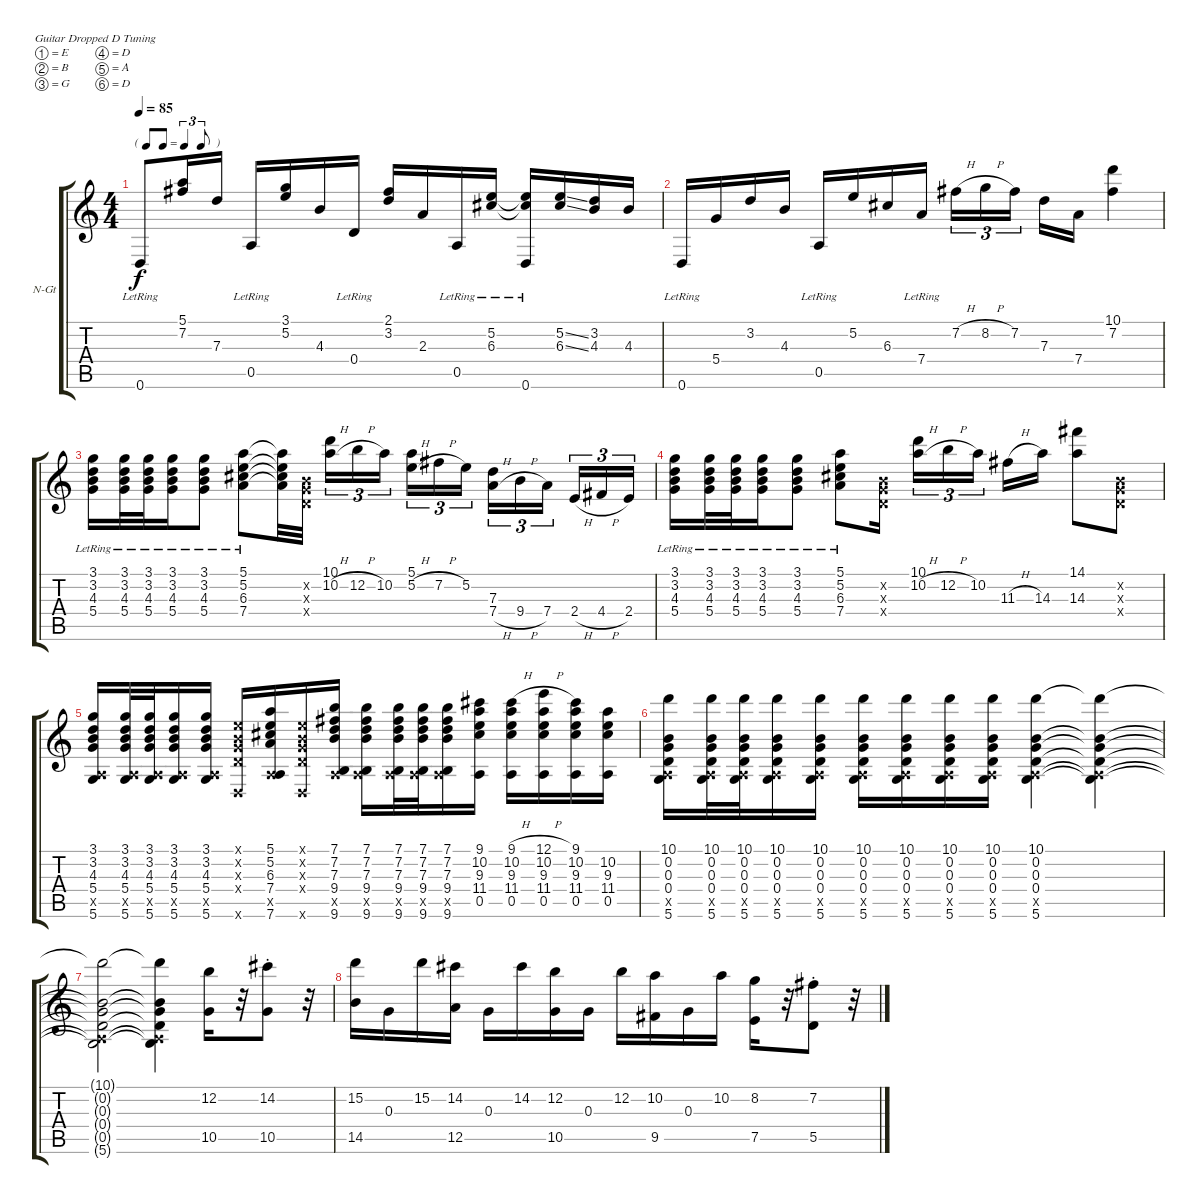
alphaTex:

\bracketExtendMode groupsimilarinstruments
\firstSystemTrackNameOrientation horizontal
\otherSystemsTrackNameOrientation horizontal
\track ("Acoustic Gtr.1  DADGBE" "N-Gt") {instrument acousticguitarnylon}
\staff {score tabs}
\tuning (E4 B3 G3 D3 A2 D2)
\ts (4 4)
\tf triplet8th
\tempo 85
\clef g2
\ks c
0.6{lr}.8{dy f} (5.1 7.2).16 7.3.16 0.5{lr}.16 (3.1 5.2).16 4.3.16 0.4{lr}.16 (2.1 3.2).16 2.3.16 0.5{lr}.16 (5.2{lr} 6.3{lr}).16 (5.2{t} 6.3{t} 0.6{lr}).16 (5.2{ss} 6.3{ss}).16 (3.2 4.3).16 4.3.16 |
0.6{lr}.16 5.4.16 3.2.16 4.3.16 0.5{lr}.16 5.2.16 6.3.16 7.4{lr}.16 7.2{h}.16{tu (3 2)} 8.2{h}.16{tu (3 2)} 7.2.16{tu (3 2)} 7.3.16 7.4.16 (10.1 7.2).4 |
(3.1{lr} 3.2{lr} 4.3{lr} 5.4{lr}).16 (3.1{lr} 3.2{lr} 4.3{lr} 5.4{lr}).32 (3.1{lr} 3.2{lr} 4.3{lr} 5.4{lr}).32 (3.1{lr} 3.2{lr} 4.3{lr} 5.4{lr}).16 (3.1{lr} 3.2{lr} 4.3{lr} 5.4{lr}).8 (5.1{lr} 5.2{lr} 6.3{lr} 7.4{lr}).8 (5.1{t} 5.2{t} 6.3{t} 7.4{t}).32 (0.2{x} 0.4{x} 0.3{x}).32 (10.1 10.2{h}).16{tu (3 2)} 12.2{h}.16{tu (3 2)} 10.2.16{tu (3 2)} (5.1 5.2{h}).16{tu (3 2)} 7.2{h}.16{tu (3 2)} 5.2.16{tu (3 2)} (7.3 7.4{h}).16{tu (3 2)} 9.4{h}.16{tu (3 2)} 7.4.16{tu (3 2)} 2.4{h}.16{tu (3 2)} 4.4{h}.16{tu (3 2)} 2.4.16{tu (3 2)} |
(3.1{lr} 3.2{lr} 4.3{lr} 5.4{lr}).16 (3.1{lr} 3.2{lr} 4.3{lr} 5.4{lr}).32 (3.1{lr} 3.2{lr} 4.3{lr} 5.4{lr}).32 (3.1{lr} 3.2{lr} 4.3{lr} 5.4{lr}).16 (3.1{lr} 3.2{lr} 4.3{lr} 5.4{lr}).8 (5.1{lr} 5.2{lr} 6.3{lr} 7.4{lr}).8 (0.2{x} 0.4{x} 0.3{x}).16 (10.1 10.2{h}).16{tu (3 2)} 12.2{h}.16{tu (3 2)} 10.2.16{tu (3 2)} 11.3{h}.16 14.3.16 (14.1 14.3).8 (0.2{x} 0.3{x} 0.4{x}).8 |
(3.1 3.2 4.3 5.4 0.5{x} 5.6).16 (3.1 3.2 4.3 5.4 0.5{x} 5.6).32 (3.1 3.2 4.3 5.4 0.5{x} 5.6).32 (3.1 3.2 4.3 5.4 0.5{x} 5.6).16 (3.1 3.2 4.3 5.4 0.5{x} 5.6).16 (0.1{x} 0.2{x} 0.3{x} 0.4{x} 0.6{x}).16 (5.1 5.2 6.3 7.4 0.5{x} 7.6).16 (0.1{x} 0.2{x} 0.3{x} 0.4{x} 0.6{x}).16 (7.1 7.2 7.3 9.4 0.5{x} 9.6).16 (7.1 7.2 7.3 9.4 0.5{x} 9.6).16 (7.1 7.2 7.3 9.4 0.5{x} 9.6).32 (7.1 7.2 7.3 9.4 0.5{x} 9.6).32 (7.1 7.2 7.3 9.4 0.5{x} 9.6).16 (9.1 10.2 9.3 11.4 0.5).16 (9.1{h} 10.2 9.3 11.4 0.5).16 (12.1{h} 10.2 9.3 11.4 0.5).16 (9.1 10.2 9.3 11.4 0.5).16 (10.2 9.3 11.4 0.5).16 |
(10.1 0.2 0.3 0.4 0.5{x} 5.6).16 (10.1 0.2 0.3 0.4 0.5{x} 5.6).32 (10.1 0.2 0.3 0.4 0.5{x} 5.6).32 (10.1 0.2 0.3 0.4 0.5{x} 5.6).16 (10.1 0.2 0.3 0.4 0.5{x} 5.6).16 (10.1 0.2 0.3 0.4 0.5{x} 5.6).16 (10.1 0.2 0.3 0.4 0.5{x} 5.6).16 (10.1 0.2 0.3 0.4 0.5{x} 5.6).16 (10.1 0.2 0.3 0.4 0.5{x} 5.6).16 (10.1 0.2 0.3 0.4 0.5{x} 5.6).4 (10.1{t} 0.2{t} 0.3{t} 0.4{t} 0.5{x t} 5.6{t}).4 |
(10.1{t} 0.2{t} 0.3{t} 0.4{t} 0.5{x t} 5.6{t}).2 (10.1{t} 0.2{t} 0.3{t} 0.4{t} 0.5{x t} 5.6{t}).4 (12.2 10.5).16 r.32 (14.2{st} 10.5{st}).8 r.32 |
(15.2 14.5).16 0.3.16 15.2.16 (14.2 12.5).16 0.3.16 14.2.16 (12.2 10.5).16 0.3.16 12.2.16 (10.2 9.5).16 0.3.16 10.2.16 (8.2 7.5).16 r.32 (7.2{st} 5.5{st}).8 r.32
